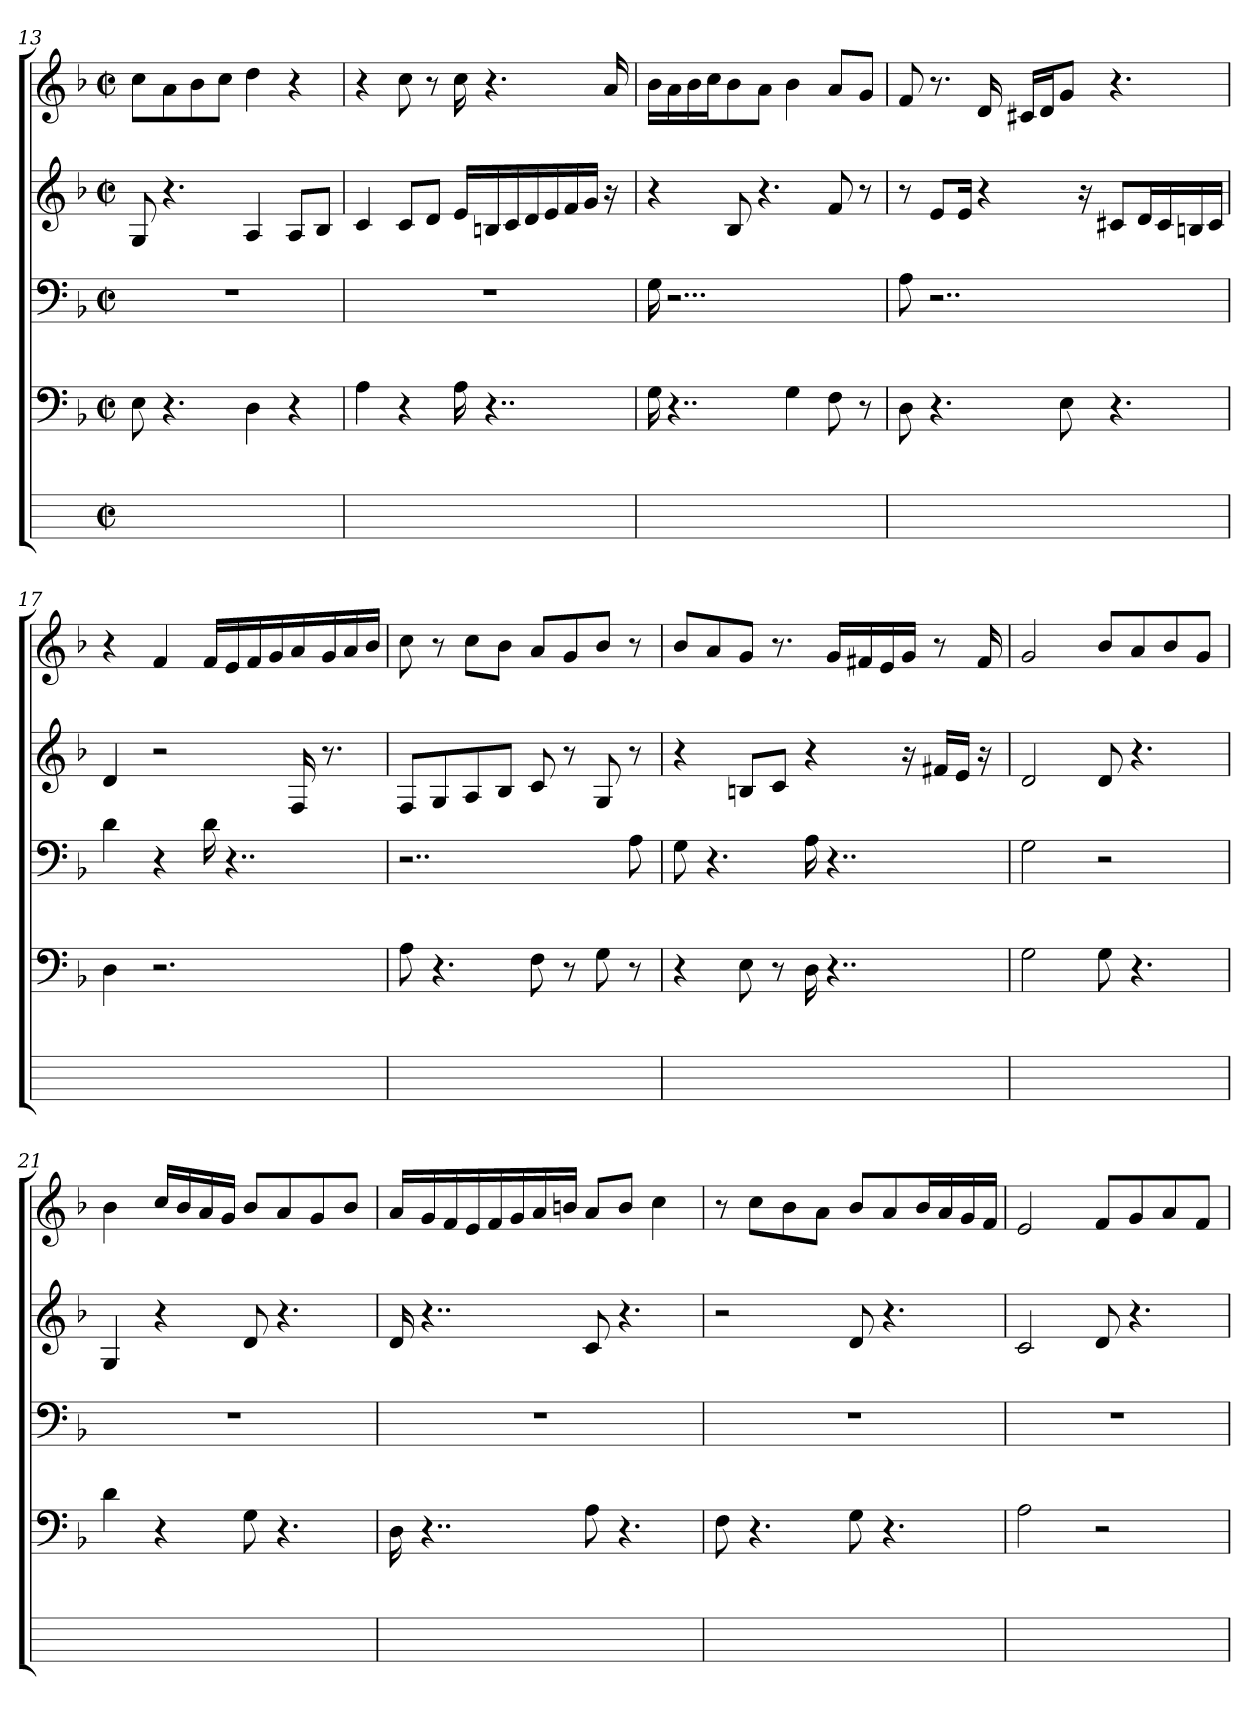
**kern	**kern	**kern	**kern	**kern
*part5	*part4	*part3	*part2	*part1
*staff5	*staff4	*staff3	*staff2	*staff1
*	*clefF4	*clefF4	*clefG2	*clefG2
*	*k[b-]	*k[b-]	*k[b-]	*k[b-]
*	*F:	*F:	*F:	*F:
*M2/2	*M2/2	*M2/2	*M2/2	*M2/2
*met(c|)	*met(c|)	*met(c|)	*met(c|)	*met(c|)
=13	=13	=13	=13	=13
1ryy	8E	1r	8G	8ccL
.	4.r	.	4.r	8ai
.	.	.	.	8b-i
.	.	.	.	8cciJ
.	4D	.	4A	4dd
.	4r	.	8AiL	4r
.	.	.	8B-J	.
=14	=14	=14	=14	=14
1ryy	4A	1r	4c	4r
.	4r	.	8cjL	8cc
.	.	.	8diJ	8r
.	16Aj	.	16eLL	16ccj
.	4..r	.	16Bni	4.r
.	.	.	16ci	.
.	.	.	16di	.
.	.	.	16ej	.
.	.	.	16fi	.
.	.	.	16gZJJ	.
.	.	.	16r	16ai
=15	=15	=15	=15	=15
1ryy	16G	16G	4r	16b-LL
.	4..r	2...r	.	16ai
.	.	.	.	16b-i
.	.	.	.	16cciJ
.	.	.	8B-j	8b-j
.	.	.	4.r	8aJ
.	4Gj	.	.	4b-
.	8F	.	8f	8aL
.	8r	.	8r	8gJ
=16	=16	=16	=16	=16
1ryy	8D	8A	8r	8f
.	4.r	2..r	8eL	8.r
.	.	.	16ejJk	.
.	.	.	4r	16di
.	.	.	.	16c#XiLL
.	.	.	.	16diJ
.	8E	.	.	8gJ
.	.	.	16r	.
.	4.r	.	8c#iL	4.r
.	.	.	16djL	.
.	.	.	16c#i	.
.	.	.	16Bni	.
.	.	.	16c#iJJ	.
=17	=17	=17	=17	=17
1ryy	4D	4d	4d	4r
.	2.r	4r	2r	4f
.	.	16dj	.	16fjLL
.	.	4..r	.	16ei
.	.	.	.	16fj
.	.	.	.	16gi
.	.	.	16F	16a
.	.	.	8.r	16gi
.	.	.	.	16aj
.	.	.	.	16b-iJJ
=18	=18	=18	=18	=18
1ryy	8A	2..r	8FjL	8cc
.	4.r	.	8G	8r
.	.	.	8A	8ccjL
.	.	.	8B-J	8b-J
.	8F	.	8c	8aL
.	8r	.	8r	8g
.	8G	.	8G	8b-J
.	8r	8Ai	8r	8r
=19	=19	=19	=19	=19
1ryy	4r	8G	4r	8b-jL
.	.	4.r	.	8a
.	8E	.	8BnVL	8gJ
.	8r	.	8cJ	8.r
.	16D	16A	4r	.
.	4..r	4..r	.	16giLL
.	.	.	.	16f#Xi
.	.	.	.	16ei
.	.	.	16r	16gjJJ
.	.	.	16f#iLL	8r
.	.	.	16eZJJ	.
.	.	.	16r	16f#i
=20	=20	=20	=20	=20
1ryy	2G	2G	2d	2g
.	8Gj	2r	8dj	8b-ZL
.	4.r	.	4.r	8ai
.	.	.	.	8b-
.	.	.	.	8giJ
=21	=21	=21	=21	=21
1ryy	4dZ	1r	4G	4b-j
.	4r	.	4r	16ccZLL
.	.	.	.	16b-i
.	.	.	.	16aj
.	.	.	.	16giJJ
.	8Gj	.	8d	8b-L
.	4.r	.	4.r	8ai
.	.	.	.	8gi
.	.	.	.	8b-iJ
=22	=22	=22	=22	=22
1ryy	16D	1r	16d	16aLL
.	4..r	.	4..r	16gi
.	.	.	.	16fi
.	.	.	.	16ei
.	.	.	.	16fi
.	.	.	.	16gi
.	.	.	.	16ai
.	.	.	.	16bniJJ
.	8A	.	8c	8ajL
.	4.r	.	4.r	8biJ
.	.	.	.	4cc
=23	=23	=23	=23	=23
1ryy	8F	1r	2r	8r
.	4.r	.	.	8cciL
.	.	.	.	8b-
.	.	.	.	8aJ
.	8G	.	8dj	8b-L
.	4.r	.	4.r	8a
.	.	.	.	16b-ZL
.	.	.	.	16ai
.	.	.	.	16gj
.	.	.	.	16fiJJ
=24	=24	=24	=24	=24
1ryy	2A	1r	2c	2e
.	2r	.	8dZ	8fL
.	.	.	4.r	8gi
.	.	.	.	8ai
.	.	.	.	8fiJ
=	=	=	=	=
*-	*-	*-	*-	*-
